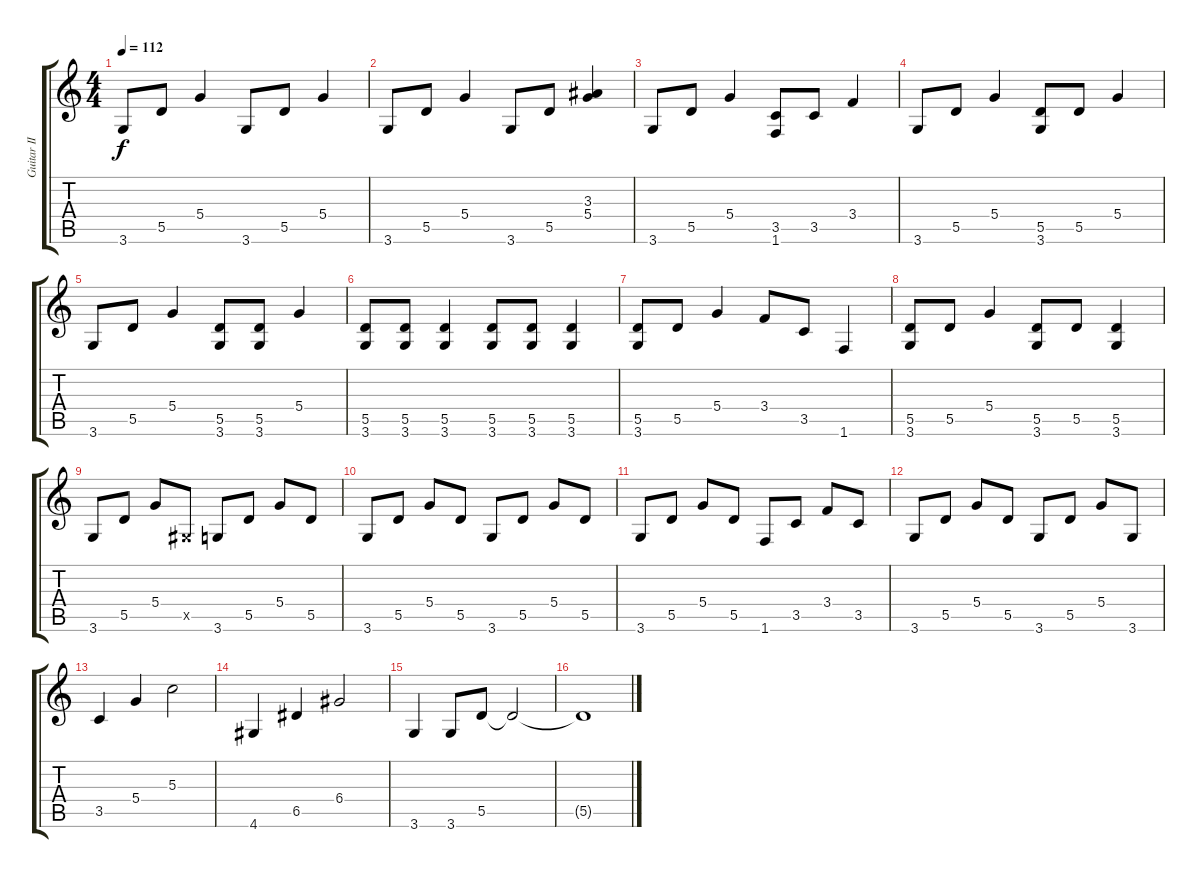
\track ("Guitar II" "Guitar II") {instrument distortionguitar}
\staff {score tabs}
\tuning (E4 B3 G3 D3 A2 E2) {hide}
\ts (4 4)
\tempo 112
\clef g2
\ks c
3.6.8{dy f} 5.5.8 5.4.4 3.6.8 5.5.8 5.4.4 |
3.6.8 5.5.8 5.4.4 3.6.8 5.5.8 (3.3 5.4).4 |
3.6.8 5.5.8 5.4.4 (3.5 1.6).8 3.5.8 3.4.4 |
3.6.8 5.5.8 5.4.4 (5.5 3.6).8 5.5.8 5.4.4 |
3.6.8 5.5.8 5.4.4 (5.5 3.6).8 (5.5 3.6).8 5.4.4 |
(5.5 3.6).8 (5.5 3.6).8 (5.5 3.6).4 (5.5 3.6).8 (5.5 3.6).8 (5.5 3.6).4 |
(5.5 3.6).8 5.5.8 5.4.4 3.4.8 3.5.8 1.6.4 |
(5.5 3.6).8 5.5.8 5.4.4 (5.5 3.6).8 5.5.8 (5.5 3.6).4 |
3.6.8 5.5.8 5.4.8 -1.5{x}.8 3.6.8 5.5.8 5.4.8 5.5.8 |
3.6.8 5.5.8 5.4.8 5.5.8 3.6.8 5.5.8 5.4.8 5.5.8 |
3.6.8 5.5.8 5.4.8 5.5.8 1.6.8 3.5.8 3.4.8 3.5.8 |
3.6.8 5.5.8 5.4.8 5.5.8 3.6.8 5.5.8 5.4.8 3.6.8 |
3.5.4 5.4.4 5.3.2 |
4.6.4 6.5.4 6.4.2 |
3.6.4 3.6.8 5.5.8 5.5{t}.2 |
5.5{t}.1
